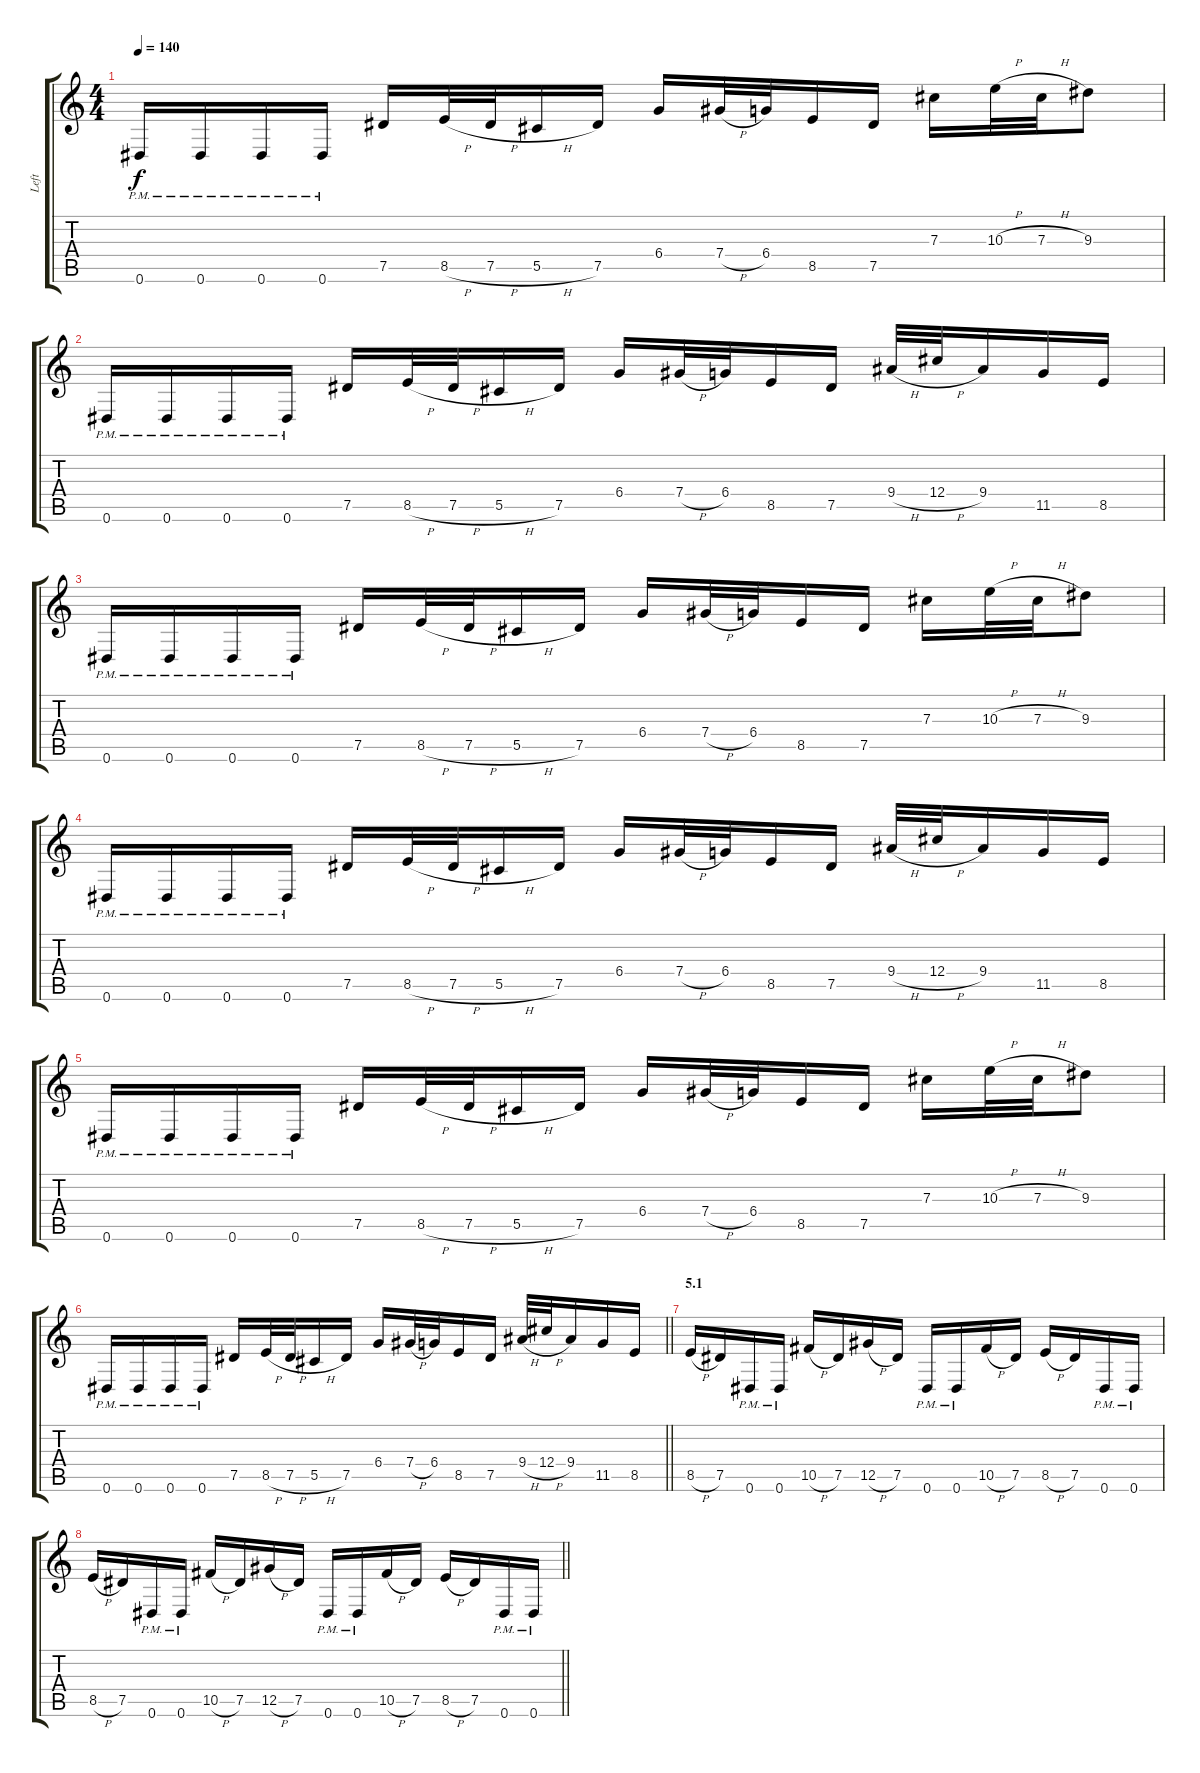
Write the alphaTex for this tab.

\track ("Left" "Left") {instrument distortionguitar}
\staff {score tabs}
\tuning (Eb4 Bb3 Gb3 Db3 Ab2 Eb2) {hide}
\ts (4 4)
\tempo 140
\clef g2
\ks c
0.6{pm}.16{dy f} 0.6{pm}.16 0.6{pm}.16 0.6{pm}.16 7.5.16 8.5{h}.32 7.5{h}.32 5.5{h}.16 7.5.16 6.4.16 7.4{h}.32 6.4.32 8.5.16 7.5.16 7.3.16 10.3{h}.32 7.3{h}.32 9.3.8 |
0.6{pm}.16 0.6{pm}.16 0.6{pm}.16 0.6{pm}.16 7.5.16 8.5{h}.32 7.5{h}.32 5.5{h}.16 7.5.16 6.4.16 7.4{h}.32 6.4.32 8.5.16 7.5.16 9.4{h}.32 12.4{h}.32 9.4.16 11.5.16 8.5.16 |
0.6{pm}.16 0.6{pm}.16 0.6{pm}.16 0.6{pm}.16 7.5.16 8.5{h}.32 7.5{h}.32 5.5{h}.16 7.5.16 6.4.16 7.4{h}.32 6.4.32 8.5.16 7.5.16 7.3.16 10.3{h}.32 7.3{h}.32 9.3.8 |
0.6{pm}.16 0.6{pm}.16 0.6{pm}.16 0.6{pm}.16 7.5.16 8.5{h}.32 7.5{h}.32 5.5{h}.16 7.5.16 6.4.16 7.4{h}.32 6.4.32 8.5.16 7.5.16 9.4{h}.32 12.4{h}.32 9.4.16 11.5.16 8.5.16 |
0.6{pm}.16 0.6{pm}.16 0.6{pm}.16 0.6{pm}.16 7.5.16 8.5{h}.32 7.5{h}.32 5.5{h}.16 7.5.16 6.4.16 7.4{h}.32 6.4.32 8.5.16 7.5.16 7.3.16 10.3{h}.32 7.3{h}.32 9.3.8 |
\barLineRight lightlight
0.6{pm}.16 0.6{pm}.16 0.6{pm}.16 0.6{pm}.16 7.5.16 8.5{h}.32 7.5{h}.32 5.5{h}.16 7.5.16 6.4.16 7.4{h}.32 6.4.32 8.5.16 7.5.16 9.4{h}.32 12.4{h}.32 9.4.16 11.5.16 8.5.16 |
\section ("" "5.1")
8.5{h}.16 7.5.16 0.6{pm}.16 0.6{pm}.16 10.5{h}.16 7.5.16 12.5{h}.16 7.5.16 0.6{pm}.16 0.6{pm}.16 10.5{h}.16 7.5.16 8.5{h}.16 7.5.16 0.6{pm}.16 0.6{pm}.16 |
\barLineRight lightlight
8.5{h}.16 7.5.16 0.6{pm}.16 0.6{pm}.16 10.5{h}.16 7.5.16 12.5{h}.16 7.5.16 0.6{pm}.16 0.6{pm}.16 10.5{h}.16 7.5.16 8.5{h}.16 7.5.16 0.6{pm}.16 0.6{pm}.16
